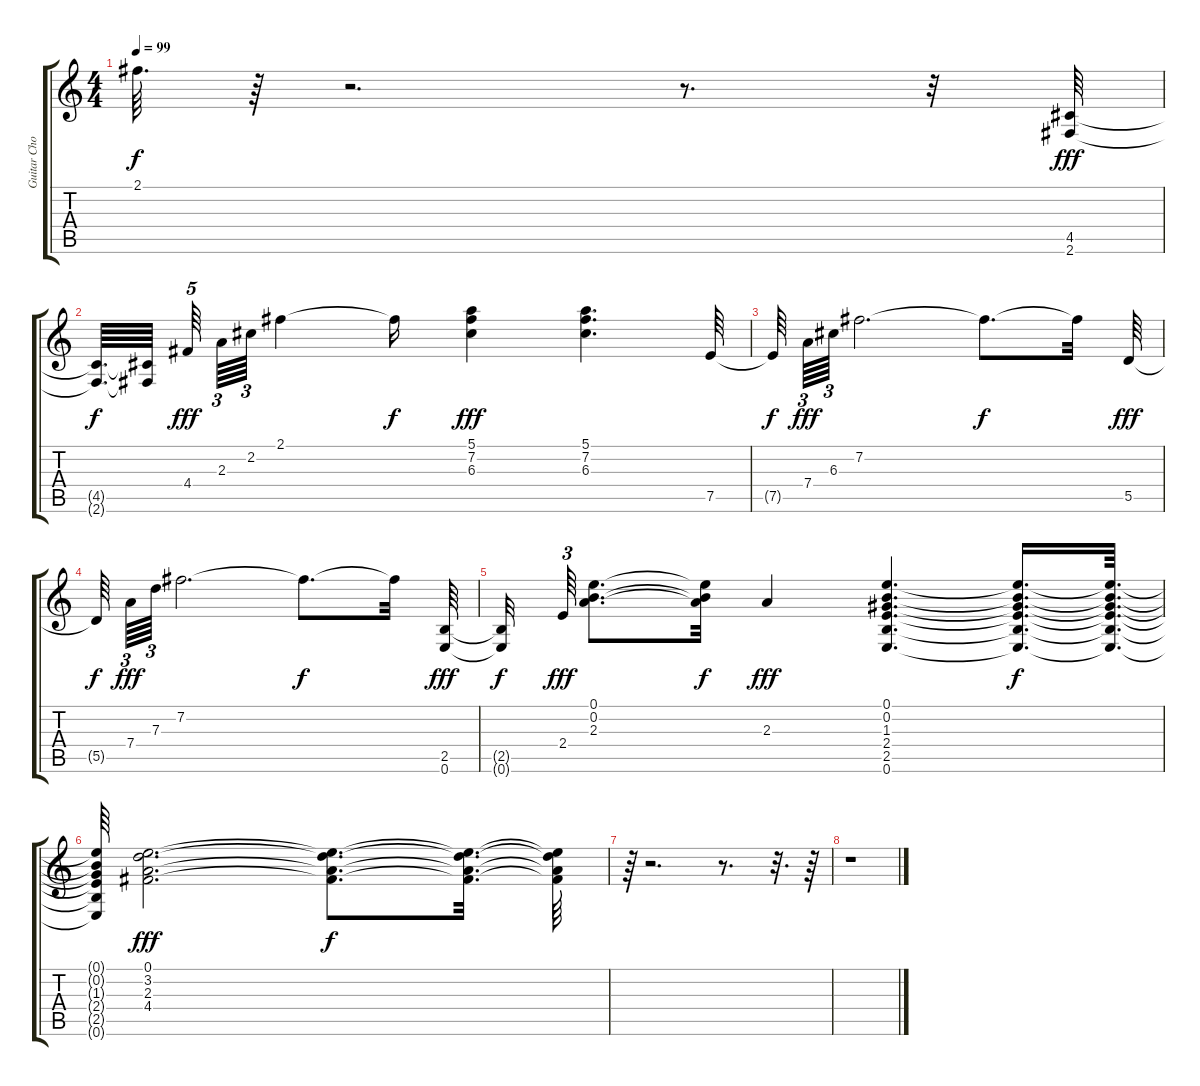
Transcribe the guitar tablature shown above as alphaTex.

\track ("Guitar Chords 1" "Guitar Cho") {instrument acousticguitarsteel}
\staff {score tabs}
\tuning (E4 B3 G3 D3 A2 E2) {hide}
\ts (4 4)
\tempo 99
\clef g2
\ks c
2.1{t}.64{d dy f} r.64 r.2{d} r.8{d} r.32 (4.5 2.6).64{dy fff} |
(4.5{t} 2.6{t}).64{d dy f} (4.5{t} 2.6{t}).64{beam splitsecondary} 4.4.64{tu (5 4) dy fff} 2.3.64{tu (3 2)} 2.2.64{tu (3 2)} 2.1.4 2.1{t}.16{dy f} (5.1 7.2 6.3).4{dy fff} (5.1 7.2 6.3).4{d} 7.5.64 |
7.5{t}.64{dy f beam splitsecondary} 7.4.64{tu (3 2) dy fff} 6.3.64{tu (3 2)} 7.2.2{d} 7.2{t}.8{d dy f} 7.2{t}.32 5.5.64{dy fff} |
5.5{t}.64{dy f beam splitsecondary} 7.4.64{tu (3 2) dy fff} 7.3.64{tu (3 2)} 7.2.2{d} 7.2{t}.8{d dy f} 7.2{t}.32 (2.5 0.6).64{dy fff} |
(2.5{t} 0.6{t}).32{dy f beam splitsecondary} 2.4.64{tu (3 2) dy fff} (0.1 0.2 2.3).8{d} (0.1{t} 0.2{t} 2.3{t}).32{dy f} 2.3.4{dy fff} (0.1 0.2 1.3 2.4 2.5 0.6).4{d} (0.1{t} 0.2{t} 1.3{t} 2.4{t} 2.5{t} 0.6{t}).16{d dy f} (0.1{t} 0.2{t} 1.3{t} 2.4{t} 2.5{t} 0.6{t}).64{d} |
(0.1{t} 0.2{t} 1.3{t} 2.4{t} 2.5{t} 0.6{t}).64 (0.1 3.2 2.3 4.4).2{d dy fff} (0.1{t} 3.2{t} 2.3{t} 4.4{t}).8{d dy f} (0.1{t} 3.2{t} 2.3{t} 4.4{t}).32{d} (0.1{t} 3.2{t} 2.3{t} 4.4{t}).64 |
r.64 r.2{d} r.8{d} r.32{d} r.64 |
r.1
